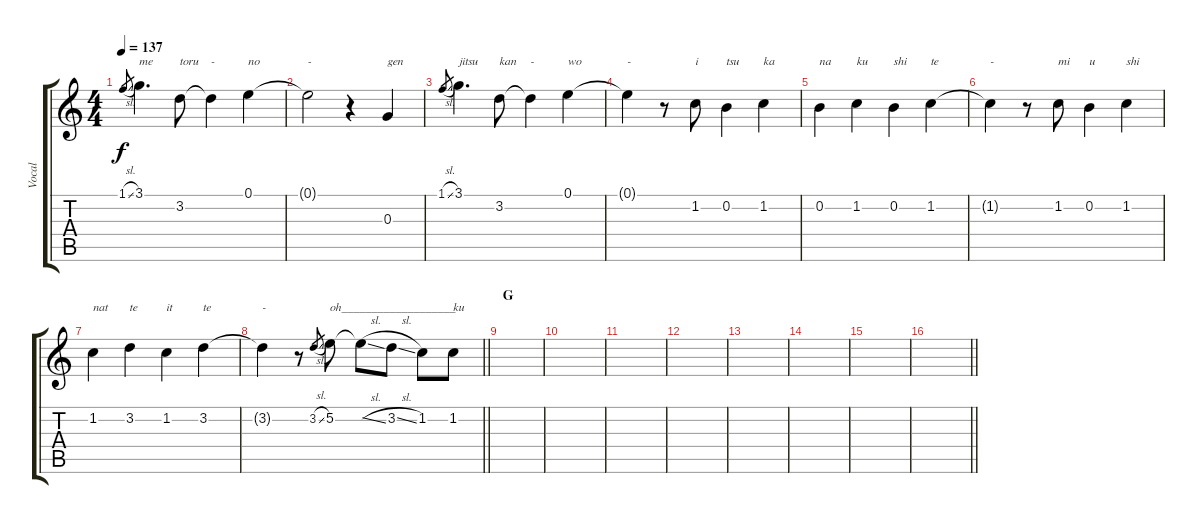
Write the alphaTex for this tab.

\track ("Vocal" "Vocal") {instrument contrabass}
\staff {score tabs}
\tuning (E4 B3 G3 D3 A2 E2) {hide}
\ts (4 4)
\tempo 137
\clef g2
\ks c
1.1{sl}.8{gr dy f} 3.1.4{d txt "me"} 3.2.8{txt "toru"} 3.2{t}.4{txt "-"} 0.1.4{txt "no"} |
0.1{t}.2{txt "-"} r.4 0.3.4{txt "gen"} |
1.1{sl}.8{gr} 3.1.4{d txt "jitsu"} 3.2.8{txt "kan"} 3.2{t}.4{txt "-"} 0.1.4{txt "wo"} |
0.1{t}.4{txt "-"} r.8 1.2.8{txt "i"} 0.2.4{txt "tsu"} 1.2.4{txt "ka"} |
0.2.4{txt "na"} 1.2.4{txt "ku"} 0.2.4{txt "shi"} 1.2.4{txt "te"} |
1.2{t}.4{txt "-"} r.8 1.2.8{txt "mi"} 0.2.4{txt "u"} 1.2.4{txt "shi"} |
1.2.4{txt "nat"} 3.2.4{txt "te"} 1.2.4{txt "it"} 3.2.4{txt "te"} |
\barLineRight lightlight
3.2{t}.4{txt "-"} r.8 3.2{sl}.8{gr} 5.2.8{txt "oh___________________"} 5.2{sl t}.8 3.2{sl}.8 1.2.8 1.2.8{txt "ku"} |
\section ("" "G")
|
|
|
|
|
|
|
\barLineRight lightlight
